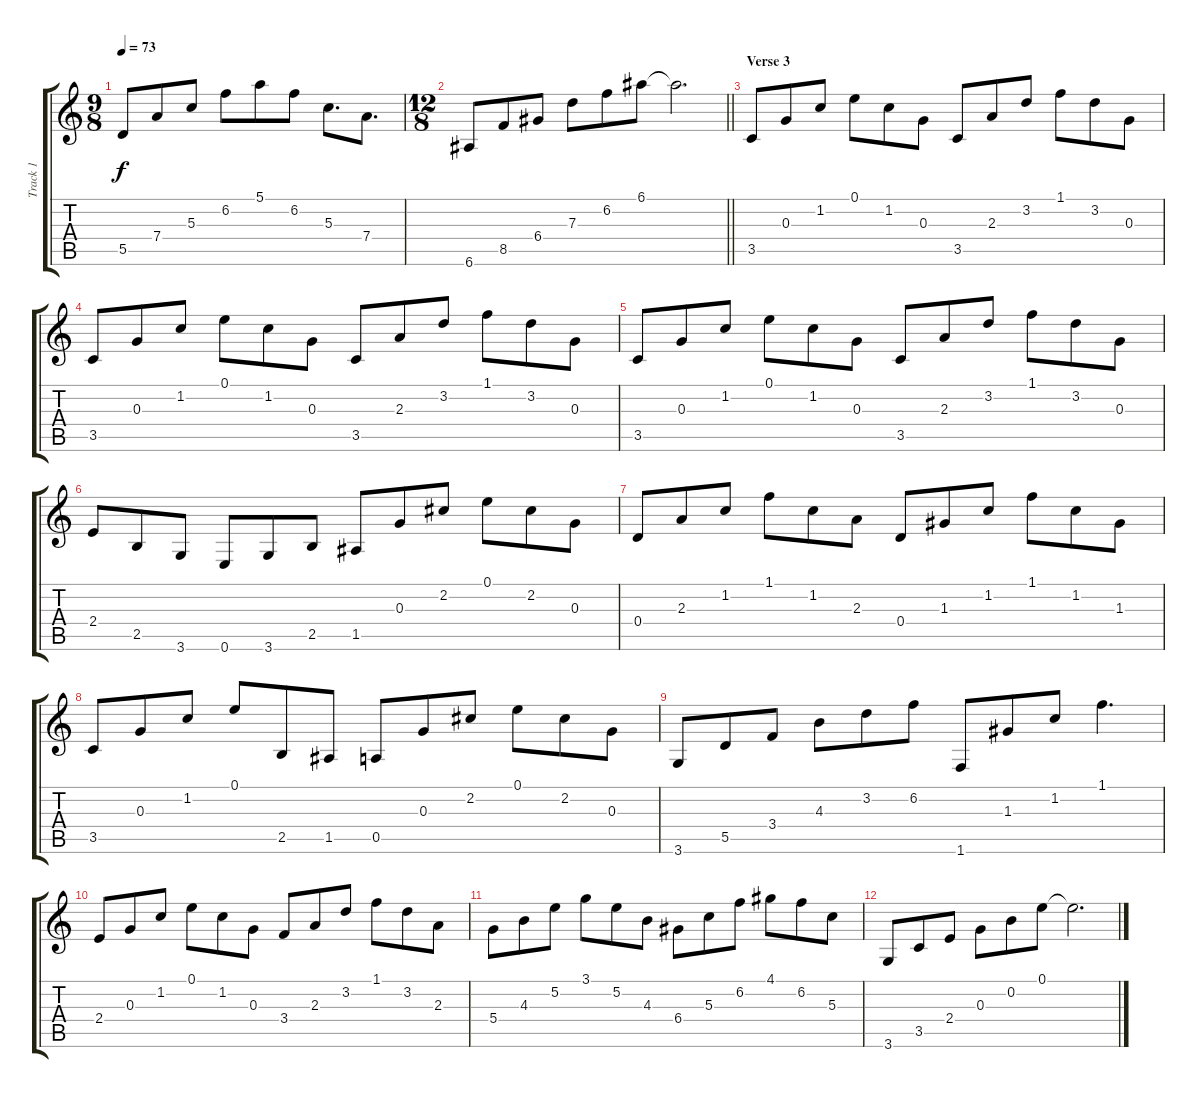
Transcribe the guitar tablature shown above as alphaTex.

\track ("Track 1" "Track 1") {instrument acousticguitarnylon}
\staff {score tabs}
\tuning (E4 B3 G3 D3 A2 E2) {hide}
\ts (9 8)
\tempo 73
\clef g2
\ks c
5.5.8{dy f} 7.4.8 5.3.8 6.2.8 5.1.8 6.2.8 5.3.8{d} 7.4.8{d} |
\ts (12 8)
\barLineRight lightlight
6.6.8 8.5.8 6.4.8 7.3.8 6.2.8 6.1.8 6.1{t}.2{d} |
\section ("" "Verse 3")
3.5.8 0.3.8 1.2.8 0.1.8 1.2.8 0.3.8 3.5.8 2.3.8 3.2.8 1.1.8 3.2.8 0.3.8 |
3.5.8 0.3.8 1.2.8 0.1.8 1.2.8 0.3.8 3.5.8 2.3.8 3.2.8 1.1.8 3.2.8 0.3.8 |
3.5.8 0.3.8 1.2.8 0.1.8 1.2.8 0.3.8 3.5.8 2.3.8 3.2.8 1.1.8 3.2.8 0.3.8 |
2.4.8 2.5.8 3.6.8 0.6.8 3.6.8 2.5.8 1.5.8 0.3.8 2.2.8 0.1.8 2.2.8 0.3.8 |
0.4.8 2.3.8 1.2.8 1.1.8 1.2.8 2.3.8 0.4.8 1.3.8 1.2.8 1.1.8 1.2.8 1.3.8 |
3.5.8 0.3.8 1.2.8 0.1.8 2.5.8 1.5.8 0.5.8 0.3.8 2.2.8 0.1.8 2.2.8 0.3.8 |
3.6.8 5.5.8 3.4.8 4.3.8 3.2.8 6.2.8 1.6.8 1.3.8 1.2.8 1.1.4{d} |
2.4.8 0.3.8 1.2.8 0.1.8 1.2.8 0.3.8 3.4.8 2.3.8 3.2.8 1.1.8 3.2.8 2.3.8 |
5.4.8 4.3.8 5.2.8 3.1.8 5.2.8 4.3.8 6.4.8 5.3.8 6.2.8 4.1.8 6.2.8 5.3.8 |
3.6.8 3.5.8 2.4.8 0.3.8 0.2.8 0.1.8 0.1{t}.2{d}
